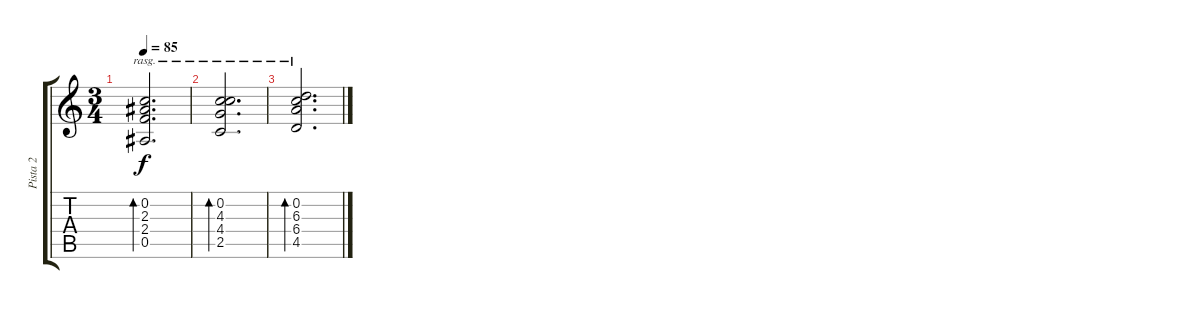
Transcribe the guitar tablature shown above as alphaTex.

\track ("Pista 2" "Pista 2") {instrument acousticguitarsteel}
\staff {score tabs}
\tuning (F4 C4 Ab3 Eb3 Bb2 F2) {hide}
\ts (3 4)
\tempo 85
\clef g2
\ks c
(0.2 2.3 2.4 0.5).2{d bd 240 rasg ii dy f} |
(0.2 4.3 4.4 2.5).2{d bd 240 rasg ii} |
(0.2 6.3 6.4 4.5).2{d bd 240 rasg ii}
